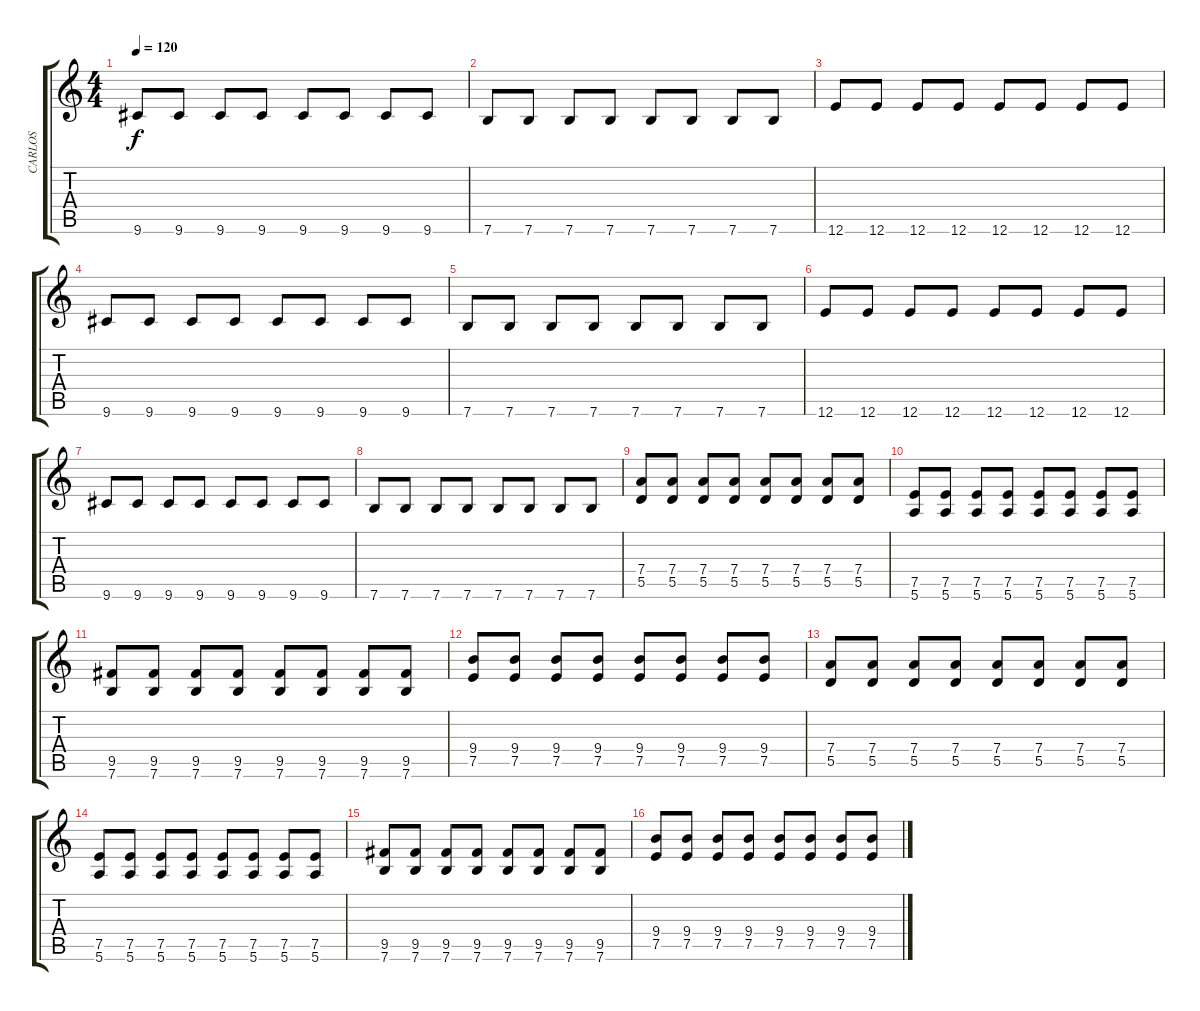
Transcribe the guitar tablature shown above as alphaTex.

\track ("CARLOS" "CARLOS") {instrument acousticguitarnylon}
\staff {score tabs}
\tuning (E4 B3 G3 D3 A2 E2) {hide}
\ts (4 4)
\tempo 120
\clef g2
\ks c
9.6.8{dy f} 9.6.8 9.6.8 9.6.8 9.6.8 9.6.8 9.6.8 9.6.8 |
7.6.8 7.6.8 7.6.8 7.6.8 7.6.8 7.6.8 7.6.8 7.6.8 |
12.6.8 12.6.8 12.6.8 12.6.8 12.6.8 12.6.8 12.6.8 12.6.8 |
9.6.8 9.6.8 9.6.8 9.6.8 9.6.8 9.6.8 9.6.8 9.6.8 |
7.6.8 7.6.8 7.6.8 7.6.8 7.6.8 7.6.8 7.6.8 7.6.8 |
12.6.8 12.6.8 12.6.8 12.6.8 12.6.8 12.6.8 12.6.8 12.6.8 |
9.6.8 9.6.8 9.6.8 9.6.8 9.6.8 9.6.8 9.6.8 9.6.8 |
7.6.8 7.6.8 7.6.8 7.6.8 7.6.8 7.6.8 7.6.8 7.6.8 |
(7.4 5.5).8 (7.4 5.5).8 (7.4 5.5).8 (7.4 5.5).8 (7.4 5.5).8 (7.4 5.5).8 (7.4 5.5).8 (7.4 5.5).8 |
(7.5 5.6).8 (7.5 5.6).8 (7.5 5.6).8 (7.5 5.6).8 (7.5 5.6).8 (7.5 5.6).8 (7.5 5.6).8 (7.5 5.6).8 |
(9.5 7.6).8 (9.5 7.6).8 (9.5 7.6).8 (9.5 7.6).8 (9.5 7.6).8 (9.5 7.6).8 (9.5 7.6).8 (9.5 7.6).8 |
(9.4 7.5).8 (9.4 7.5).8 (9.4 7.5).8 (9.4 7.5).8 (9.4 7.5).8 (9.4 7.5).8 (9.4 7.5).8 (9.4 7.5).8 |
(7.4 5.5).8 (7.4 5.5).8 (7.4 5.5).8 (7.4 5.5).8 (7.4 5.5).8 (7.4 5.5).8 (7.4 5.5).8 (7.4 5.5).8 |
(7.5 5.6).8 (7.5 5.6).8 (7.5 5.6).8 (7.5 5.6).8 (7.5 5.6).8 (7.5 5.6).8 (7.5 5.6).8 (7.5 5.6).8 |
(9.5 7.6).8 (9.5 7.6).8 (9.5 7.6).8 (9.5 7.6).8 (9.5 7.6).8 (9.5 7.6).8 (9.5 7.6).8 (9.5 7.6).8 |
(9.4 7.5).8 (9.4 7.5).8 (9.4 7.5).8 (9.4 7.5).8 (9.4 7.5).8 (9.4 7.5).8 (9.4 7.5).8 (9.4 7.5).8
